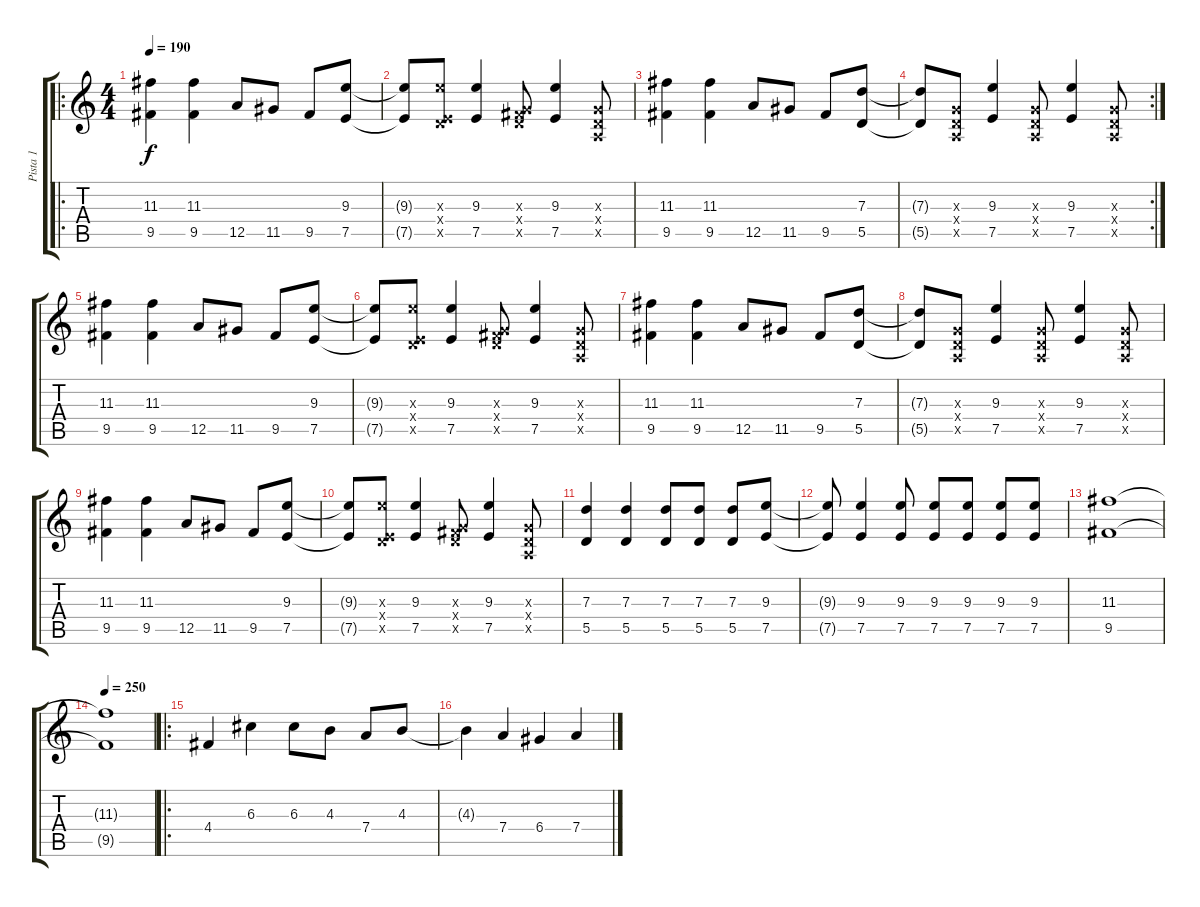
\track ("Pista 1" "Pista 1") {instrument distortionguitar}
\staff {score tabs}
\tuning (E4 B3 G3 D3 A2 E2) {hide}
\ro
\ts (4 4)
\tempo 190
\clef g2
\ks c
(11.3 9.5).4{dy f} (11.3 9.5).4 12.5.8 11.5.8 9.5.8 (9.3 7.5).8 |
(9.3{t} 7.5{t}).8 (9.3{x} 0.4{x} 7.5{x}).8 (9.3 7.5).4 (0.3{x} 0.4{x} 9.5{x}).8 (9.3 7.5).4 (0.3{x} 0.4{x} 0.5{x}).8 |
(11.3 9.5).4 (11.3 9.5).4 12.5.8 11.5.8 9.5.8 (7.3 5.5).8 |
\rc 2
(7.3{t} 5.5{t}).8 (0.3{x} 0.4{x} 0.5{x}).8 (9.3 7.5).4 (0.3{x} 0.4{x} 0.5{x}).8 (9.3 7.5).4 (0.3{x} 0.4{x} 0.5{x}).8 |
(11.3 9.5).4 (11.3 9.5).4 12.5.8 11.5.8 9.5.8 (9.3 7.5).8 |
(9.3{t} 7.5{t}).8 (9.3{x} 0.4{x} 7.5{x}).8 (9.3 7.5).4 (0.3{x} 0.4{x} 9.5{x}).8 (9.3 7.5).4 (0.3{x} 0.4{x} 0.5{x}).8 |
(11.3 9.5).4 (11.3 9.5).4 12.5.8 11.5.8 9.5.8 (7.3 5.5).8 |
(7.3{t} 5.5{t}).8 (0.3{x} 0.4{x} 0.5{x}).8 (9.3 7.5).4 (0.3{x} 0.4{x} 0.5{x}).8 (9.3 7.5).4 (0.3{x} 0.4{x} 0.5{x}).8 |
(11.3 9.5).4 (11.3 9.5).4 12.5.8 11.5.8 9.5.8 (9.3 7.5).8 |
(9.3{t} 7.5{t}).8 (9.3{x} 0.4{x} 7.5{x}).8 (9.3 7.5).4 (0.3{x} 0.4{x} 9.5{x}).8 (9.3 7.5).4 (0.3{x} 0.4{x} 0.5{x}).8 |
(7.3 5.5).4 (7.3 5.5).4 (7.3 5.5).8 (7.3 5.5).8 (7.3 5.5).8 (9.3 7.5).8 |
(9.3{t} 7.5{t}).8 (9.3 7.5).4 (9.3 7.5).8 (9.3 7.5).8 (9.3 7.5).8 (9.3 7.5).8 (9.3 7.5).8 |
(11.3 9.5).1 |
\tempo 250
(11.3{t} 9.5{t}).1 |
\ro
4.4.4 6.3.4 6.3.8 4.3.8 7.4.8 4.3.8 |
4.3{t}.4 7.4.4 6.4.4 7.4.4
